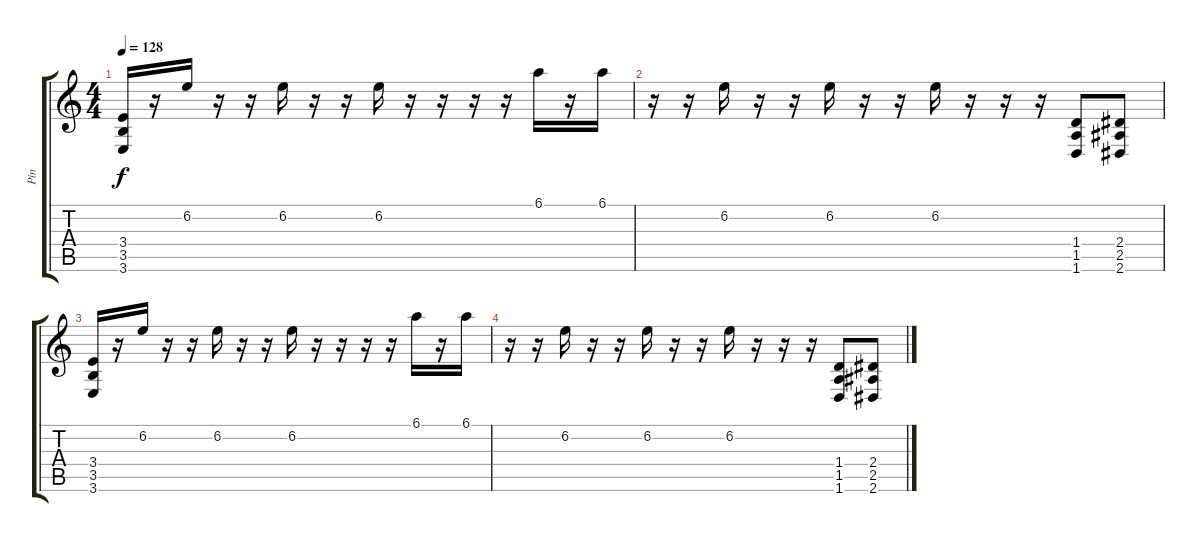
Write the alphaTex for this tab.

\track ("Pin" "Pin") {instrument distortionguitar}
\staff {score tabs}
\tuning (Eb4 Bb3 Gb3 Db3 Ab2 Db2) {hide}
\ts (4 4)
\tempo 128
\clef g2
\ks c
(3.4 3.5 3.6).16{dy f} r.16 6.2.16 r.16 r.16 6.2.16 r.16 r.16 6.2.16 r.16 r.16 r.16 r.16 6.1.16 r.16 6.1.16 |
r.16 r.16 6.2.16 r.16 r.16 6.2.16 r.16 r.16 6.2.16 r.16 r.16 r.16 (1.4 1.5 1.6).8 (2.4 2.5 2.6).8 |
(3.4 3.5 3.6).16 r.16 6.2.16 r.16 r.16 6.2.16 r.16 r.16 6.2.16 r.16 r.16 r.16 r.16 6.1.16 r.16 6.1.16 |
r.16 r.16 6.2.16 r.16 r.16 6.2.16 r.16 r.16 6.2.16 r.16 r.16 r.16 (1.4 1.5 1.6).8 (2.4 2.5 2.6).8
